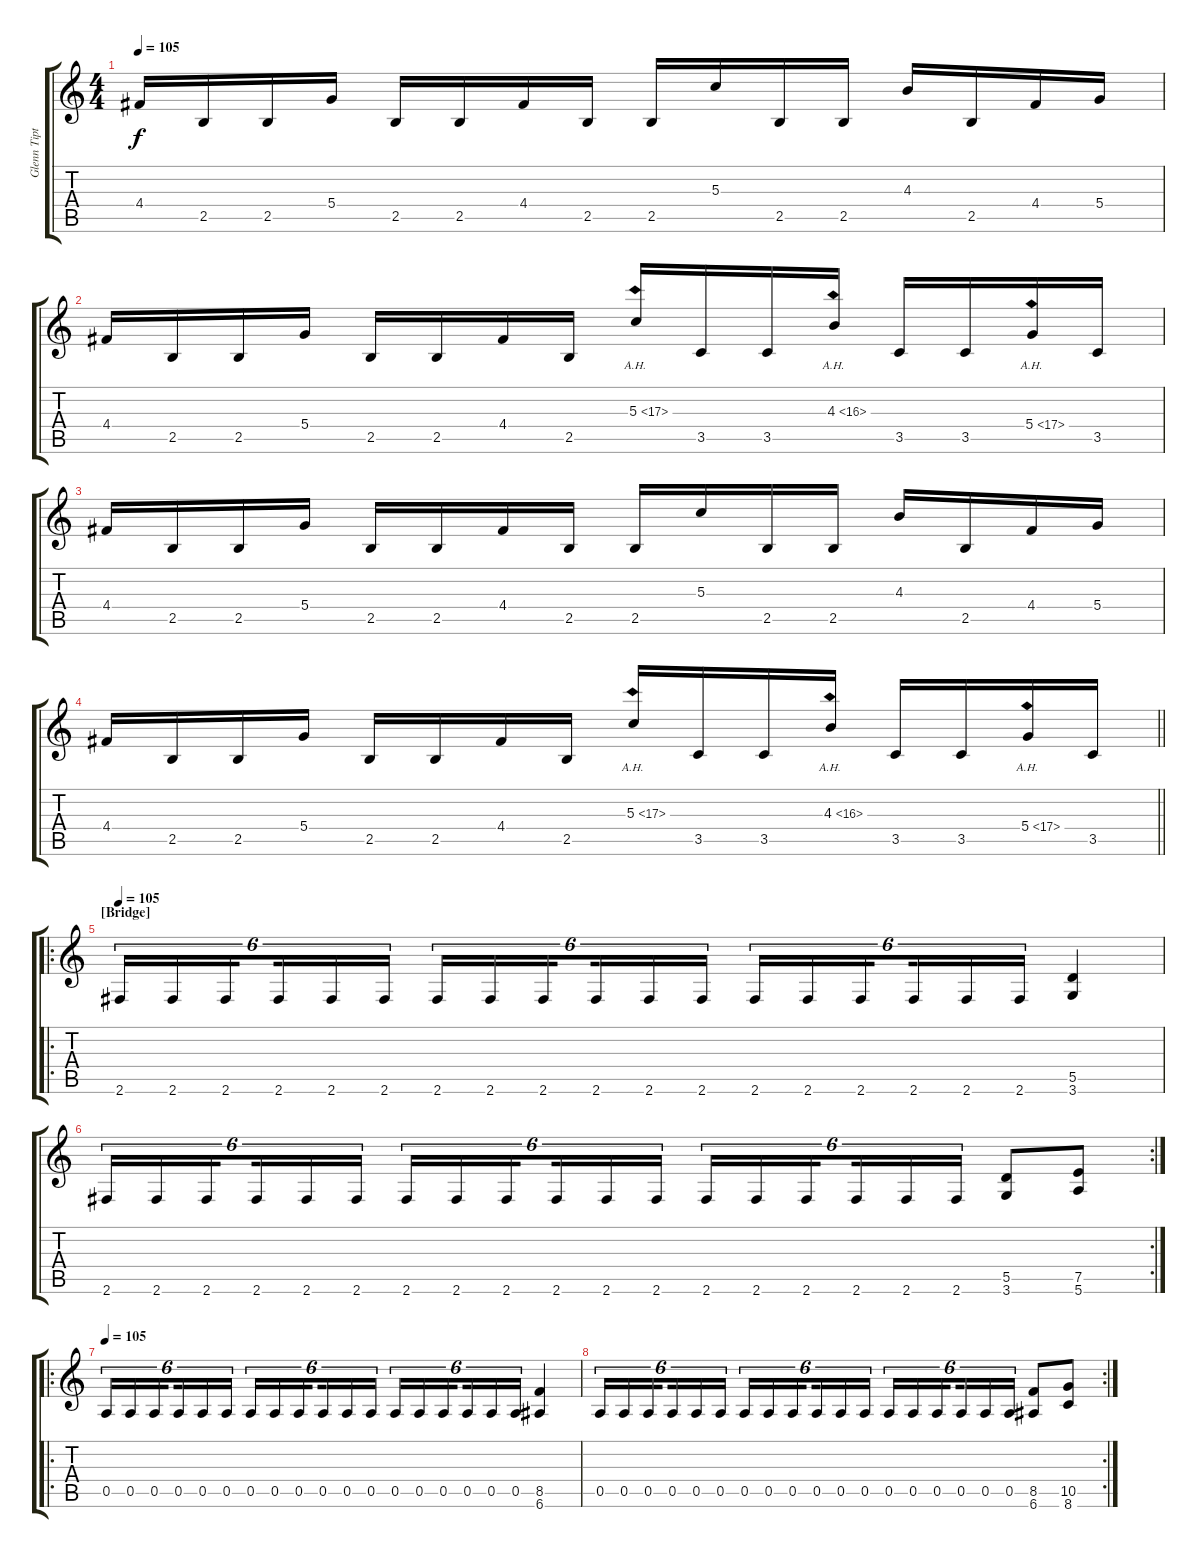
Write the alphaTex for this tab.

\track ("Glenn Tipton" "Glenn Tipt") {instrument overdrivenguitar}
\staff {score tabs}
\tuning (E4 B3 G3 D3 A2 E2) {hide}
\ts (4 4)
\tempo 105
\clef g2
\ks c
4.4.16{dy f} 2.5.16 2.5.16 5.4.16 2.5.16 2.5.16 4.4.16 2.5.16 2.5.16 5.3.16 2.5.16 2.5.16 4.3.16 2.5.16 4.4.16 5.4.16 |
4.4.16 2.5.16 2.5.16 5.4.16 2.5.16 2.5.16 4.4.16 2.5.16 5.3{ah 12}.16 3.5.16 3.5.16 4.3{ah 12}.16 3.5.16 3.5.16 5.4{ah 12}.16 3.5.16 |
4.4.16 2.5.16 2.5.16 5.4.16 2.5.16 2.5.16 4.4.16 2.5.16 2.5.16 5.3.16 2.5.16 2.5.16 4.3.16 2.5.16 4.4.16 5.4.16 |
\barLineRight lightlight
4.4.16 2.5.16 2.5.16 5.4.16 2.5.16 2.5.16 4.4.16 2.5.16 5.3{ah 12}.16 3.5.16 3.5.16 4.3{ah 12}.16 3.5.16 3.5.16 5.4{ah 12}.16 3.5.16 |
\ro
\section ("" "[Bridge]")
\tempo 105
2.6.16{tu (6 4) volume 13} 2.6.16{tu (6 4)} 2.6.16{tu (6 4) beam splitsecondary} 2.6.16{tu (6 4)} 2.6.16{tu (6 4)} 2.6.16{tu (6 4)} 2.6.16{tu (6 4)} 2.6.16{tu (6 4)} 2.6.16{tu (6 4) beam splitsecondary} 2.6.16{tu (6 4)} 2.6.16{tu (6 4)} 2.6.16{tu (6 4)} 2.6.16{tu (6 4)} 2.6.16{tu (6 4)} 2.6.16{tu (6 4) beam splitsecondary} 2.6.16{tu (6 4)} 2.6.16{tu (6 4)} 2.6.16{tu (6 4)} (5.5 3.6).4 |
\rc 2
2.6.16{tu (6 4)} 2.6.16{tu (6 4)} 2.6.16{tu (6 4) beam splitsecondary} 2.6.16{tu (6 4)} 2.6.16{tu (6 4)} 2.6.16{tu (6 4)} 2.6.16{tu (6 4)} 2.6.16{tu (6 4)} 2.6.16{tu (6 4) beam splitsecondary} 2.6.16{tu (6 4)} 2.6.16{tu (6 4)} 2.6.16{tu (6 4)} 2.6.16{tu (6 4)} 2.6.16{tu (6 4)} 2.6.16{tu (6 4) beam splitsecondary} 2.6.16{tu (6 4)} 2.6.16{tu (6 4)} 2.6.16{tu (6 4)} (5.5 3.6).8 (7.5 5.6).8 |
\ro
\tempo 105
0.5.16{tu (6 4)} 0.5.16{tu (6 4)} 0.5.16{tu (6 4) beam splitsecondary} 0.5.16{tu (6 4)} 0.5.16{tu (6 4)} 0.5.16{tu (6 4)} 0.5.16{tu (6 4)} 0.5.16{tu (6 4)} 0.5.16{tu (6 4) beam splitsecondary} 0.5.16{tu (6 4)} 0.5.16{tu (6 4)} 0.5.16{tu (6 4)} 0.5.16{tu (6 4)} 0.5.16{tu (6 4)} 0.5.16{tu (6 4) beam splitsecondary} 0.5.16{tu (6 4)} 0.5.16{tu (6 4)} 0.5.16{tu (6 4)} (8.5 6.6).4 |
\rc 2
0.5.16{tu (6 4)} 0.5.16{tu (6 4)} 0.5.16{tu (6 4) beam splitsecondary} 0.5.16{tu (6 4)} 0.5.16{tu (6 4)} 0.5.16{tu (6 4)} 0.5.16{tu (6 4)} 0.5.16{tu (6 4)} 0.5.16{tu (6 4) beam splitsecondary} 0.5.16{tu (6 4)} 0.5.16{tu (6 4)} 0.5.16{tu (6 4)} 0.5.16{tu (6 4)} 0.5.16{tu (6 4)} 0.5.16{tu (6 4) beam splitsecondary} 0.5.16{tu (6 4)} 0.5.16{tu (6 4)} 0.5.16{tu (6 4)} (8.5 6.6).8 (10.5 8.6).8
